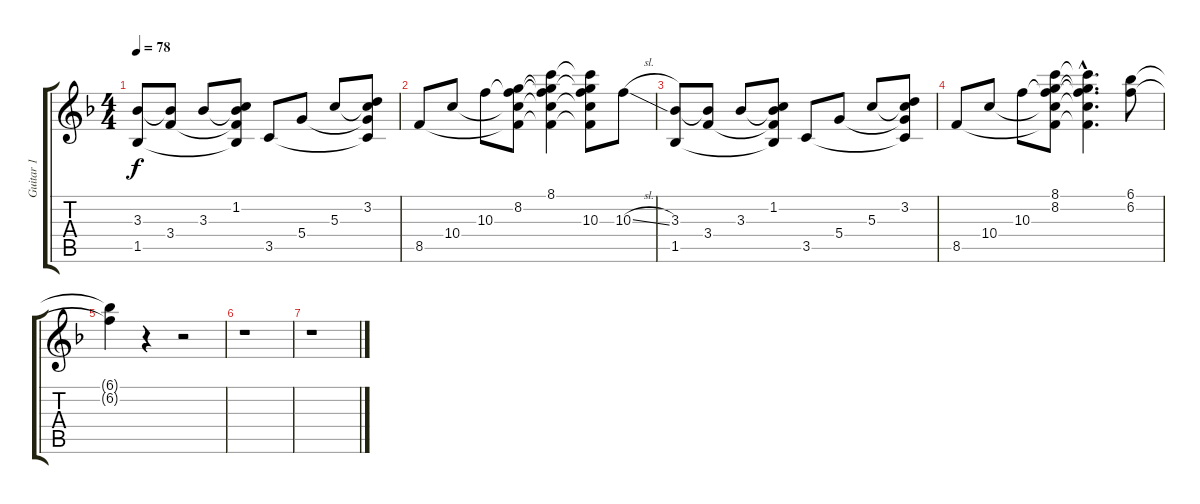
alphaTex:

\track ("Guitar 1" "Guitar 1") {instrument overdrivenguitar}
\staff {score tabs}
\tuning (E4 B3 G3 D3 A2 E2) {hide}
\ts (4 4)
\tempo 78
\clef g2
\ks f
(3.3 1.5).8{dy f} (3.3{t} 3.4).8 3.3.8 (1.2 3.3{t} 3.4{t} 1.5{t}).8 3.5.8 5.4.8 5.3.8 (3.2 5.3{t} 5.4{t} 3.5{t}).8 |
8.5.8 10.4.8 10.3.8 (8.2 10.3{t} 10.4{t} 8.5{t}).8 (8.1 8.2{t} 10.3{t} 10.4{t} 8.5{t}).4 (8.1{t} 8.2{t} 10.3 10.4{t} 8.5{t}).8 10.3{sl}.8 |
(3.3 1.5).8 (3.3{t} 3.4).8 3.3.8 (1.2 3.3{t} 3.4{t} 1.5{t}).8 3.5.8 5.4.8 5.3.8 (3.2 5.3{t} 5.4{t} 3.5{t}).8 |
8.5.8 10.4.8 10.3.8 (8.1 8.2 10.3{t} 10.4{t} 8.5{t}).8 (8.1{hac t} 8.2{hac t} 10.3{hac t} 10.4{hac t} 8.5{hac t}).4{d} (6.1 6.2).8 |
(6.1{t} 6.2{t}).4 r.4 r.2 |
r.1 |
r.1
